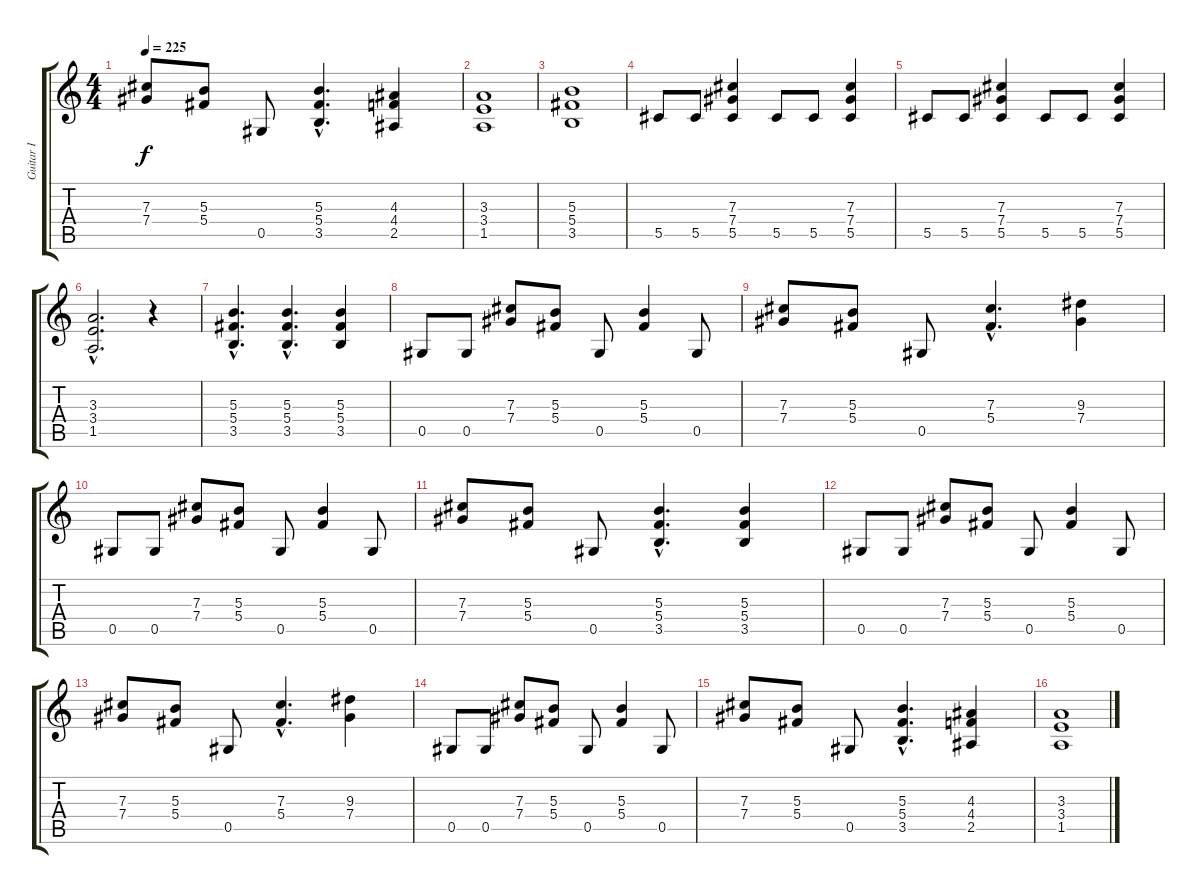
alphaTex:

\track ("Guitar I" "Guitar I") {instrument overdrivenguitar}
\staff {score tabs}
\tuning (Eb4 Bb3 Gb3 Db3 Ab2 Eb2) {hide}
\ts (4 4)
\tempo 225
\clef g2
\ks c
(7.3 7.4).8{dy f} (5.3 5.4).8 0.5.8 (5.3{hac} 5.4{hac} 3.5{hac}).4{d} (4.3 4.4 2.5).4 |
(3.3 3.4 1.5).1 |
(5.3 5.4 3.5).1 |
5.5.8 5.5.8 (7.3 7.4 5.5).4 5.5.8 5.5.8 (7.3 7.4 5.5).4 |
5.5.8 5.5.8 (7.3 7.4 5.5).4 5.5.8 5.5.8 (7.3 7.4 5.5).4 |
(3.3{hac} 3.4{hac} 1.5{hac}).2{d} r.4 |
(5.3{hac} 5.4{hac} 3.5{hac}).4{d} (5.3{hac} 5.4{hac} 3.5{hac}).4{d} (5.3 5.4 3.5).4 |
0.5.8 0.5.8 (7.3 7.4).8 (5.3 5.4).8 0.5.8 (5.3 5.4).4 0.5.8 |
(7.3 7.4).8 (5.3 5.4).8 0.5.8 (7.3{hac} 5.4{hac}).4{d} (9.3 7.4).4 |
0.5.8 0.5.8 (7.3 7.4).8 (5.3 5.4).8 0.5.8 (5.3 5.4).4 0.5.8 |
(7.3 7.4).8 (5.3 5.4).8 0.5.8 (5.3{hac} 5.4{hac} 3.5{hac}).4{d} (5.3 5.4 3.5).4 |
0.5.8 0.5.8 (7.3 7.4).8 (5.3 5.4).8 0.5.8 (5.3 5.4).4 0.5.8 |
(7.3 7.4).8 (5.3 5.4).8 0.5.8 (7.3{hac} 5.4{hac}).4{d} (9.3 7.4).4 |
0.5.8 0.5.8 (7.3 7.4).8 (5.3 5.4).8 0.5.8 (5.3 5.4).4 0.5.8 |
(7.3 7.4).8 (5.3 5.4).8 0.5.8 (5.3{hac} 5.4{hac} 3.5{hac}).4{d} (4.3 4.4 2.5).4 |
(3.3 3.4 1.5).1
